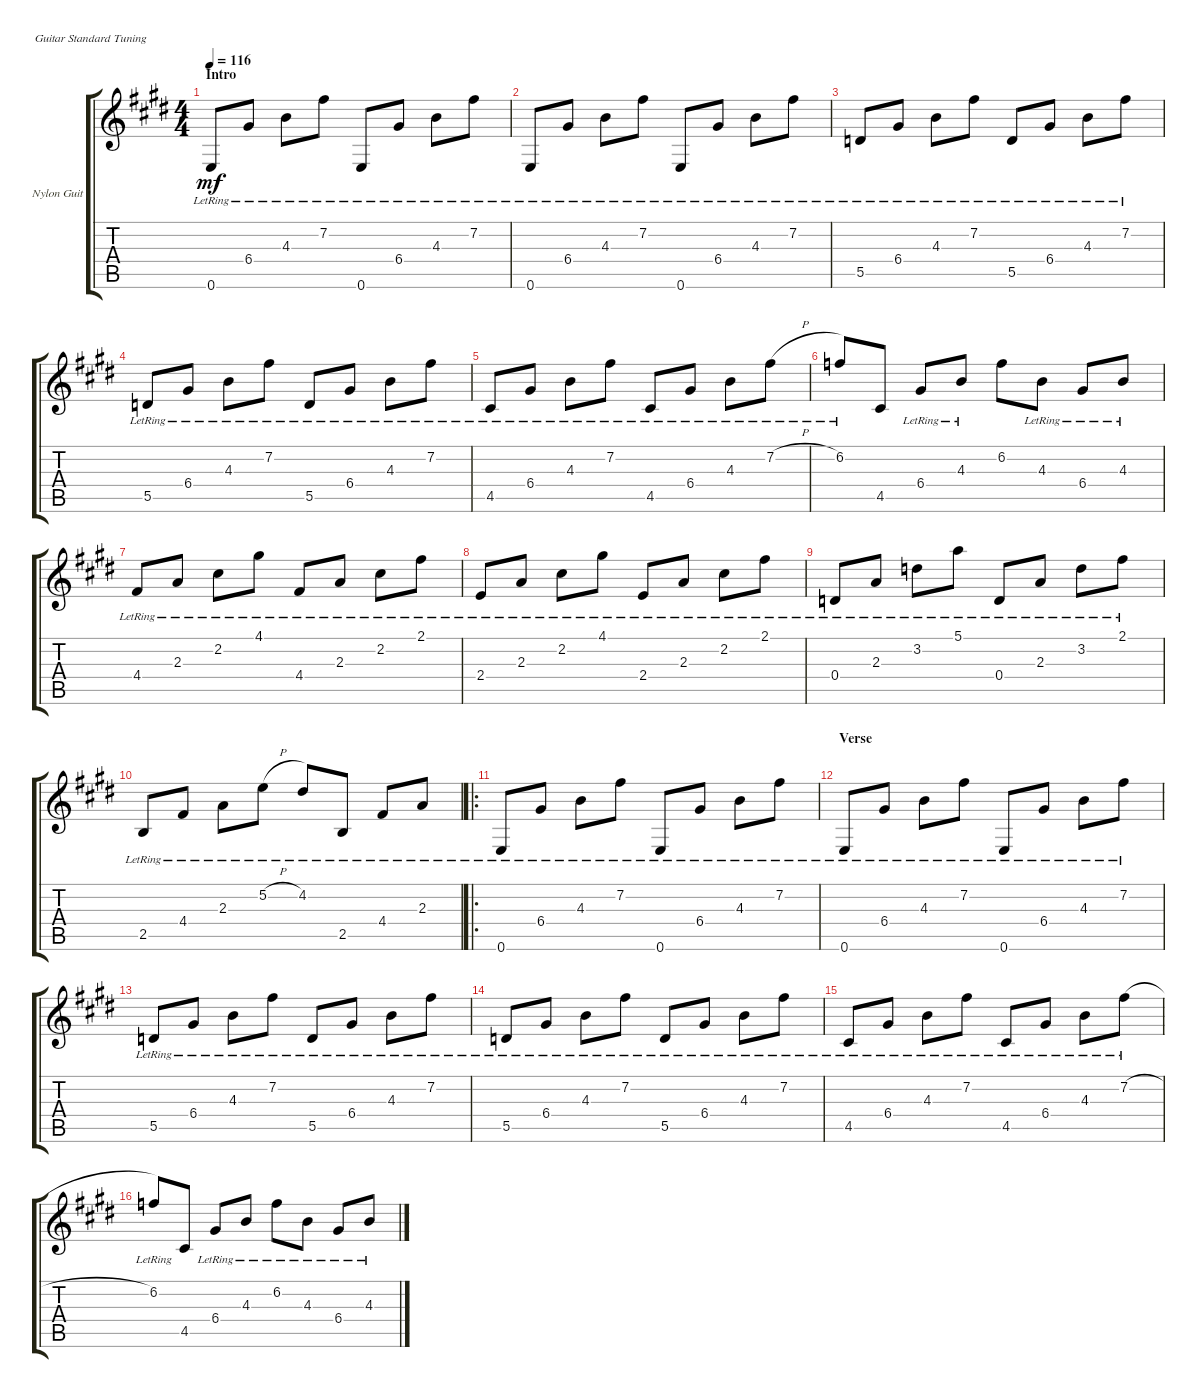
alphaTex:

\defaultSystemsLayout 4
\bracketExtendMode groupsimilarinstruments
\firstSystemTrackNameOrientation horizontal
\otherSystemsTrackNameOrientation horizontal
\track ("Nylon Guitar" "Nylon Guit") {instrument acousticguitarnylon}
\staff {score tabs}
\tuning (E4 B3 G3 D3 A2 E2)
\ts (4 4)
\section ("" "Intro")
\tempo 116
\clef g2
\ks e
0.6{lr}.8{dy mf instrument acousticguitarnylon} 6.4{lr}.8 4.3{lr}.8 7.2{lr}.8 0.6{lr}.8 6.4{lr}.8 4.3{lr}.8 7.2{lr}.8 |
0.6{lr}.8 6.4{lr}.8 4.3{lr}.8 7.2{lr}.8 0.6{lr}.8 6.4{lr}.8 4.3{lr}.8 7.2{lr}.8 |
5.5{lr}.8 6.4{lr}.8 4.3{lr}.8 7.2{lr}.8 5.5{lr}.8 6.4{lr}.8 4.3{lr}.8 7.2{lr}.8 |
5.5{lr}.8 6.4{lr}.8 4.3{lr}.8 7.2{lr}.8 5.5{lr}.8 6.4{lr}.8 4.3{lr}.8 7.2{lr}.8 |
4.5{lr}.8 6.4{lr}.8 4.3{lr}.8 7.2{lr}.8 4.5{lr}.8 6.4{lr}.8 4.3{lr}.8 7.2{h lr}.8 |
6.2{lr}.8 4.5.8 6.4{lr}.8 4.3{lr}.8 6.2.8 4.3{lr}.8 6.4{lr}.8 4.3{lr}.8 |
4.4{lr}.8 2.3{lr}.8 2.2{lr}.8 4.1{lr}.8 4.4{lr}.8 2.3{lr}.8 2.2{lr}.8 2.1{lr}.8 |
2.4{lr}.8 2.3{lr}.8 2.2{lr}.8 4.1{lr}.8 2.4{lr}.8 2.3{lr}.8 2.2{lr}.8 2.1{lr}.8 |
0.4{lr}.8 2.3{lr}.8 3.2{lr}.8 5.1{lr}.8 0.4{lr}.8 2.3{lr}.8 3.2{lr}.8 2.1{lr}.8 |
2.5{lr}.8 4.4{lr}.8 2.3{lr}.8 5.2{h lr}.8 4.2{lr}.8 2.5{lr}.8 4.4{lr}.8 2.3{lr}.8 |
\ro
0.6{lr}.8 6.4{lr}.8 4.3{lr}.8 7.2{lr}.8 0.6{lr}.8 6.4{lr}.8 4.3{lr}.8 7.2{lr}.8 |
\section ("" "Verse")
0.6{lr}.8 6.4{lr}.8 4.3{lr}.8 7.2{lr}.8 0.6{lr}.8 6.4{lr}.8 4.3{lr}.8 7.2{lr}.8 |
5.5{lr}.8 6.4{lr}.8 4.3{lr}.8 7.2{lr}.8 5.5{lr}.8 6.4{lr}.8 4.3{lr}.8 7.2{lr}.8 |
5.5{lr}.8 6.4{lr}.8 4.3{lr}.8 7.2{lr}.8 5.5{lr}.8 6.4{lr}.8 4.3{lr}.8 7.2{lr}.8 |
4.5{lr}.8 6.4{lr}.8 4.3{lr}.8 7.2{lr}.8 4.5{lr}.8 6.4{lr}.8 4.3{lr}.8 7.2{h lr}.8 |
6.2{lr}.8 4.5.8 6.4{lr}.8 4.3{lr}.8 6.2{lr}.8 4.3{lr}.8 6.4{lr}.8 4.3{lr}.8
